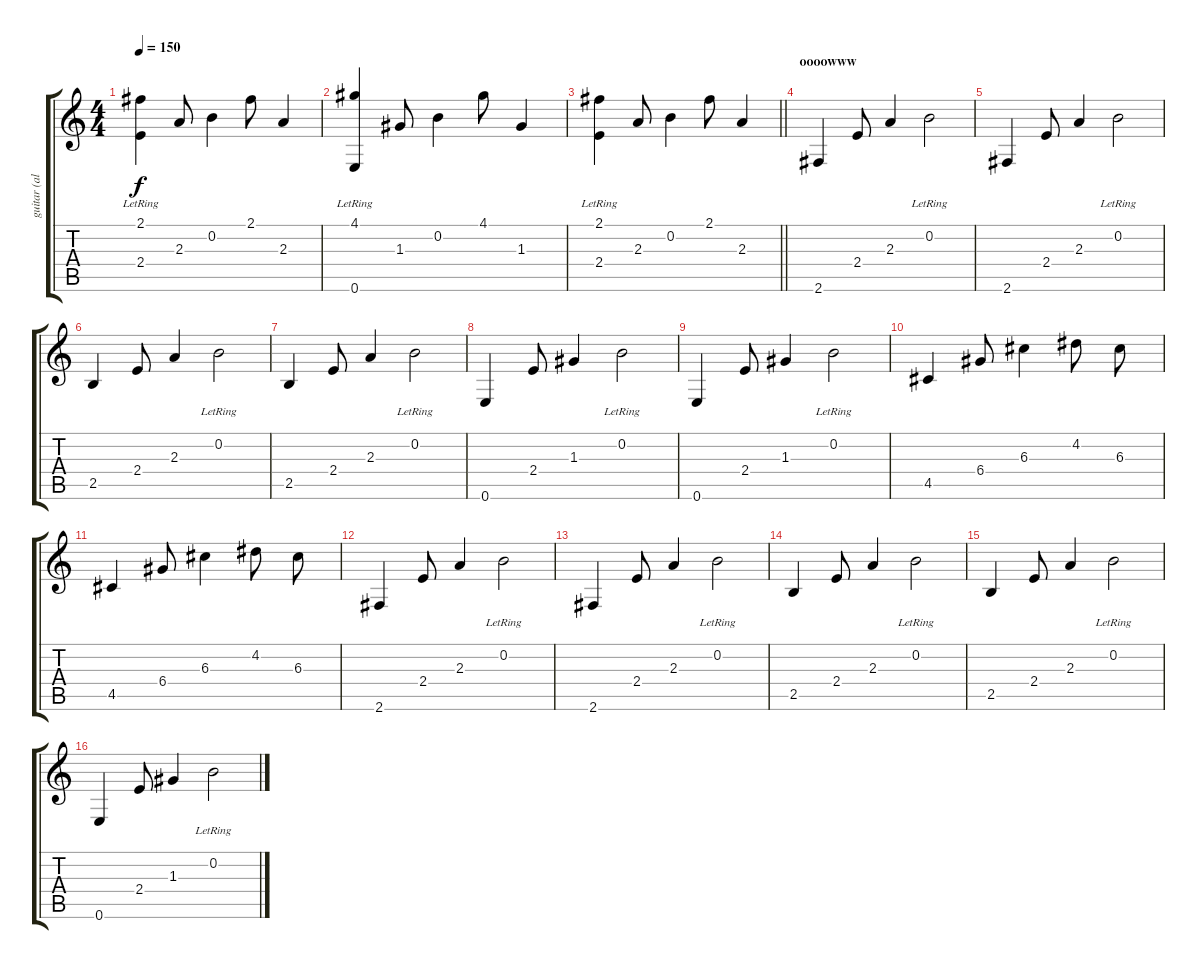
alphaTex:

\track ("guitar (aldow)" "guitar (al") {instrument acousticguitarsteel}
\staff {score tabs}
\tuning (E4 B3 G3 D3 A2 E2) {hide}
\ts (4 4)
\tempo 150
\clef g2
\ks c
(2.1{lr} 2.4).4{dy f} 2.3.8 0.2.4 2.1.8 2.3.4 |
(4.1{lr} 0.6).4 1.3.8 0.2.4 4.1.8 1.3.4 |
\barLineRight lightlight
(2.1{lr} 2.4).4 2.3.8 0.2.4 2.1.8 2.3.4 |
\section ("" "oooowww")
2.6.4 2.4.8 2.3.4 0.2{lr}.2 |
2.6.4 2.4.8 2.3.4 0.2{lr}.2 |
2.5.4 2.4.8 2.3.4 0.2{lr}.2 |
2.5.4 2.4.8 2.3.4 0.2{lr}.2 |
0.6.4 2.4.8 1.3.4 0.2{lr}.2 |
0.6.4 2.4.8 1.3.4 0.2{lr}.2 |
4.5.4 6.4.8 6.3.4 4.2.8 6.3.8 |
4.5.4 6.4.8 6.3.4 4.2.8 6.3.8 |
2.6.4 2.4.8 2.3.4 0.2{lr}.2 |
2.6.4 2.4.8 2.3.4 0.2{lr}.2 |
2.5.4 2.4.8 2.3.4 0.2{lr}.2 |
2.5.4 2.4.8 2.3.4 0.2{lr}.2 |
0.6.4 2.4.8 1.3.4 0.2{lr}.2
